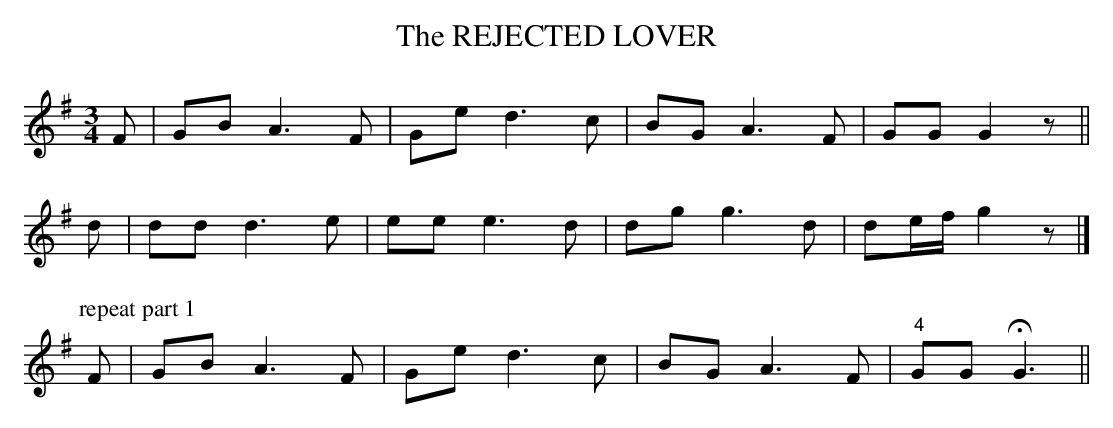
X:1
T:REJECTED LOVER, The
Y:(none)
M:3/4
L:1/8
K:G
F|GB A3F|Ge d3c|BG A3F|GG G2z||
d|dd d3e|ee e3d|dg g3d|de/f/ g2z|]
P:repeat part 1
F|GB A3F|Ge d3c|BG A3F|"4"GG HG3||
